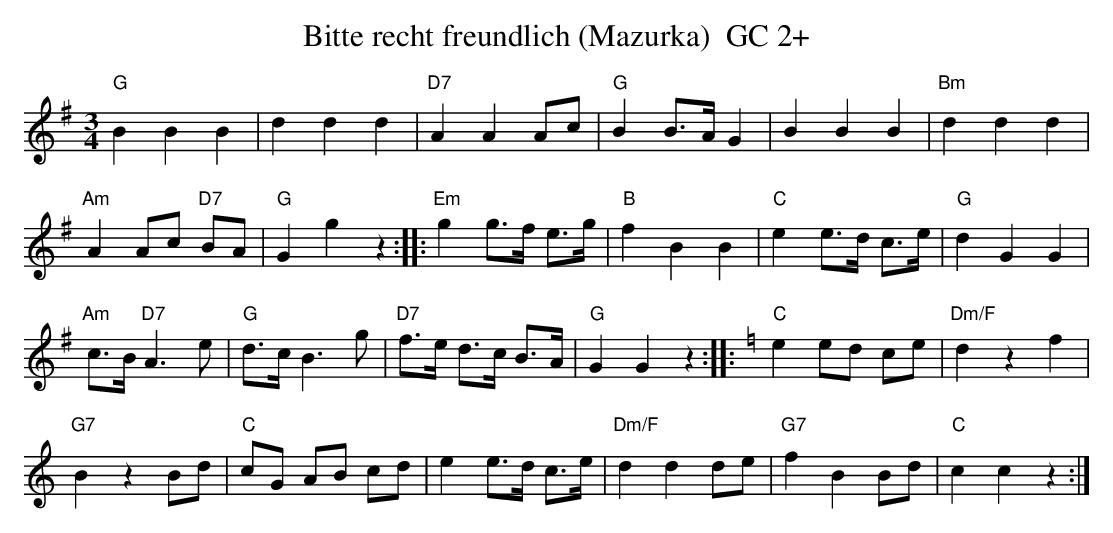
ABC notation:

X:1
T:Bitte recht freundlich (Mazurka)  GC 2+
M:3/4
L:1/8
K:G%%MIDI gchordon
"G"B2B2B2 | d2d2d2 | "D7"A2A2Ac | "G"B2B>AG2 | B2B2B2 | "Bm"d2d2d2 |
"Am"A2 Ac "D7"BA | "G"G2g2z2 :: "Em"g2g>f e>g | "B"f2B2B2 | "C"e2 e>d c>e | "G"d2G2G2 |
"Am"c>B "D7"A3e | "G"d>cB3g | "D7"f>e d>c B>A | "G"G2G2z2:: [K:C] "C"e2ed ce | "Dm/F"d2z2f2 |
"G7"B2z2Bd | "C"cG AB cd | e2 e>d c>e | "Dm/F"d2d2de | "G7"f2B2Bd | "C"c2c2z2 :|
